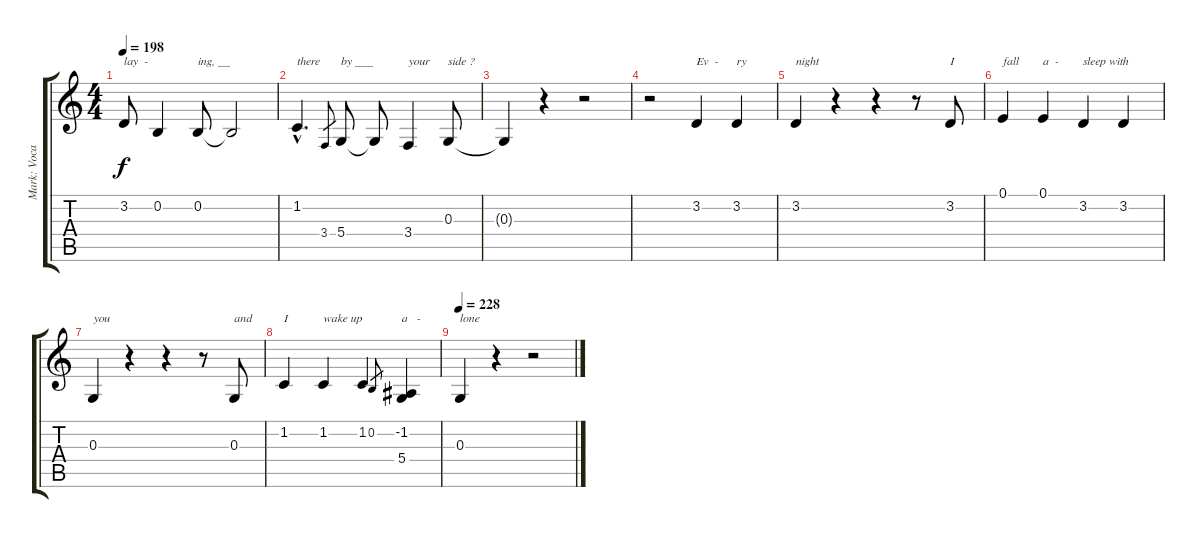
\track ("Mark: Vocals" "Mark: Voca") {instrument altosax}
\staff {score tabs}
\tuning (E4 B3 G3 D3 A2 E2) {hide}
\ts (4 4)
\tempo 198
\clef g2
\ks c
3.2.8{txt "lay  -  " dy f} 0.2.4 0.2.8{txt "ing, __"} 0.2{t}.2 |
1.2{hac}.4{d txt "there"} 3.4.8{gr} 5.4.8{txt "by ___"} 5.4{t}.8 3.4.4{txt "your"} 0.3.8{txt "side ?"} |
0.3{t}.4 r.4 r.2 |
r.2 3.2.4{txt "Ev  - "} 3.2.4{txt "ry"} |
3.2.4{txt "night"} r.4 r.4 r.8 3.2.8{txt "I"} |
0.1.4{txt "fall"} 0.1.4{txt "a  - "} 3.2.4{txt "sleep with"} 3.2.4 |
0.3.4{txt "you"} r.4 r.4 r.8 0.3.8{txt "and"} |
1.2.4{txt "I"} 1.2.4{txt "wake up"} 1.2.4 0.2.8{gr} (-1.2 5.4).4{txt "a   -  "} |
\tempo 228
0.3.4{txt "lone"} r.4 r.2
